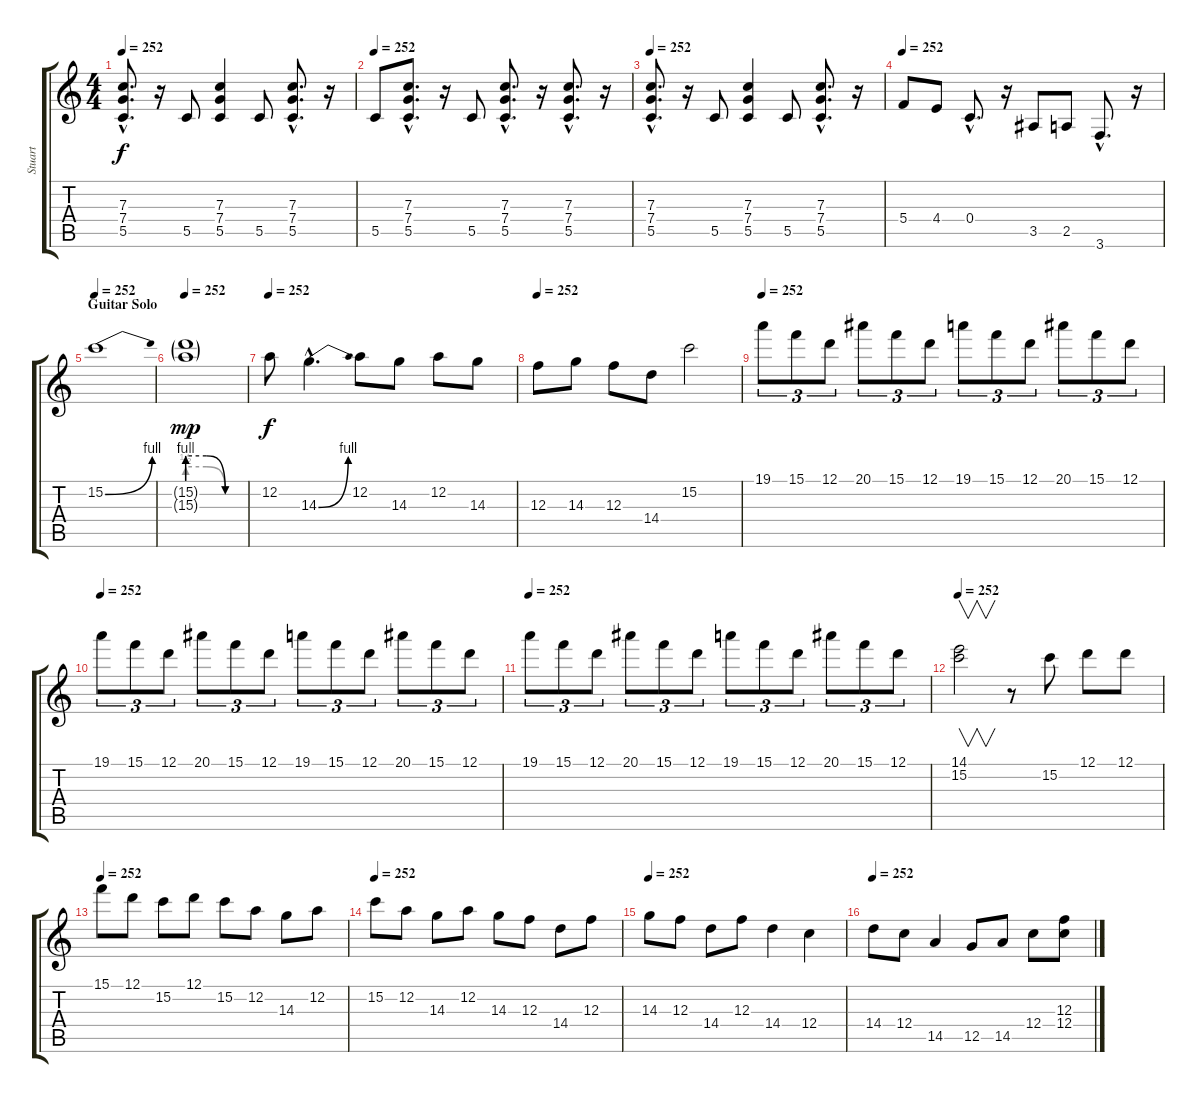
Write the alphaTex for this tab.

\track ("Stuart" "Stuart") {instrument distortionguitar}
\staff {score tabs}
\tuning (D4 A3 F3 C3 G2 D2) {hide}
\ts (4 4)
\tempo 252
\clef g2
\ks c
(7.3{hac} 7.4{hac} 5.5{hac}).8{d dy f} r.16 5.5.8 (7.3 7.4 5.5).4 5.5.8 (7.3{hac} 7.4{hac} 5.5{hac}).8{d} r.16 |
\tempo 252
5.5.8 (7.3{hac} 7.4{hac} 5.5{hac}).8{d} r.16 5.5.8 (7.3{hac} 7.4{hac} 5.5{hac}).8{d} r.16 (7.3{hac} 7.4{hac} 5.5{hac}).8{d} r.16 |
\tempo 252
(7.3{hac} 7.4{hac} 5.5{hac}).8{d} r.16 5.5.8 (7.3 7.4 5.5).4 5.5.8 (7.3{hac} 7.4{hac} 5.5{hac}).8{d} r.16 |
\tempo 252
5.4.8 4.4.8 0.4{hac}.8{d} r.16 3.5.8 2.5.8 3.6{hac}.8{d} r.16 |
\section ("" "Guitar Solo")
\tempo 252
15.2{be (bend 0 0 60 4)}.1 |
\tempo 252
(15.2{be (custom 0 4 20 4 40 0 60 0) g} 15.3{be (custom 0 2 20 2 40 0 60 0) g}).1{dy mp} |
\tempo 252
12.2.8{dy f} 14.3{be (bend 0 0 60 4) hac}.4{d} 12.2.8 14.3.8 12.2.8 14.3.8 |
\tempo 252
12.3.8 14.3.8 12.3.8 14.4.8 15.2.2 |
\tempo 252
19.1.8{tu (3 2)} 15.1.8{tu (3 2)} 12.1.8{tu (3 2)} 20.1.8{tu (3 2)} 15.1.8{tu (3 2)} 12.1.8{tu (3 2)} 19.1.8{tu (3 2)} 15.1.8{tu (3 2)} 12.1.8{tu (3 2)} 20.1.8{tu (3 2)} 15.1.8{tu (3 2)} 12.1.8{tu (3 2)} |
\tempo 252
19.1.8{tu (3 2)} 15.1.8{tu (3 2)} 12.1.8{tu (3 2)} 20.1.8{tu (3 2)} 15.1.8{tu (3 2)} 12.1.8{tu (3 2)} 19.1.8{tu (3 2)} 15.1.8{tu (3 2)} 12.1.8{tu (3 2)} 20.1.8{tu (3 2)} 15.1.8{tu (3 2)} 12.1.8{tu (3 2)} |
\tempo 252
19.1.8{tu (3 2)} 15.1.8{tu (3 2)} 12.1.8{tu (3 2)} 20.1.8{tu (3 2)} 15.1.8{tu (3 2)} 12.1.8{tu (3 2)} 19.1.8{tu (3 2)} 15.1.8{tu (3 2)} 12.1.8{tu (3 2)} 20.1.8{tu (3 2)} 15.1.8{tu (3 2)} 12.1.8{tu (3 2)} |
\tempo 252
(14.1 15.2).2{v} r.8 15.2.8 12.1.8 12.1.8 |
\tempo 252
15.1.8 12.1.8 15.2.8 12.1.8 15.2.8 12.2.8 14.3.8 12.2.8 |
\tempo 252
15.2.8 12.2.8 14.3.8 12.2.8 14.3.8 12.3.8 14.4.8 12.3.8 |
\tempo 252
14.3.8 12.3.8 14.4.8 12.3.8 14.4.4 12.4.4 |
\tempo 252
14.4.8 12.4.8 14.5.4 12.5.8 14.5.8 12.4.8 (12.3 12.4).8
